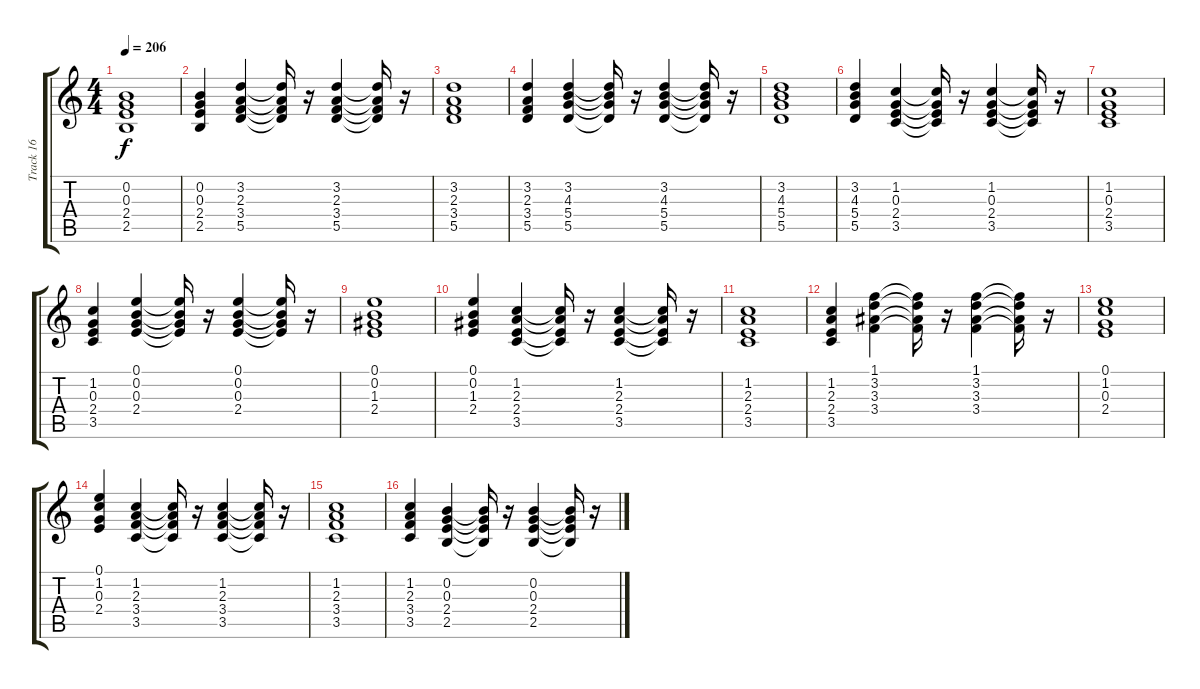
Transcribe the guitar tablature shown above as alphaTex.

\track ("Track 16" "Track 16") {instrument acousticguitarnylon}
\staff {score tabs}
\tuning (E4 B3 G3 D3 A2 E2) {hide}
\ts (4 4)
\tempo 206
\clef g2
\ks c
(0.2 0.3 2.4 2.5).1{dy f} |
(0.2 0.3 2.4 2.5).4 (3.2 2.3 3.4 5.5).4 (3.2{t} 2.3{t} 3.4{t} 5.5{t}).16 r.16 (3.2 2.3 3.4 5.5).4 (3.2{t} 2.3{t} 3.4{t} 5.5{t}).16 r.16 |
(3.2 2.3 3.4 5.5).1 |
(3.2 2.3 3.4 5.5).4 (3.2 4.3 5.4 5.5).4 (3.2{t} 4.3{t} 5.4{t} 5.5{t}).16 r.16 (3.2 4.3 5.4 5.5).4 (3.2{t} 4.3{t} 5.4{t} 5.5{t}).16 r.16 |
(3.2 4.3 5.4 5.5).1 |
(3.2 4.3 5.4 5.5).4 (1.2 0.3 2.4 3.5).4 (1.2{t} 0.3{t} 2.4{t} 3.5{t}).16 r.16 (1.2 0.3 2.4 3.5).4 (1.2{t} 0.3{t} 2.4{t} 3.5{t}).16 r.16 |
(1.2 0.3 2.4 3.5).1 |
(1.2 0.3 2.4 3.5).4 (0.1 0.2 0.3 2.4).4 (0.1{t} 0.2{t} 0.3{t} 2.4{t}).16 r.16 (0.1 0.2 0.3 2.4).4 (0.1{t} 0.2{t} 0.3{t} 2.4{t}).16 r.16 |
(0.1 0.2 1.3 2.4).1 |
(0.1 0.2 1.3 2.4).4 (1.2 2.3 2.4 3.5).4 (1.2{t} 2.3{t} 2.4{t} 3.5{t}).16 r.16 (1.2 2.3 2.4 3.5).4 (1.2{t} 2.3{t} 2.4{t} 3.5{t}).16 r.16 |
(1.2 2.3 2.4 3.5).1 |
(1.2 2.3 2.4 3.5).4 (1.1 3.2 3.3 3.4).4 (1.1{t} 3.2{t} 3.3{t} 3.4{t}).16 r.16 (1.1 3.2 3.3 3.4).4 (1.1{t} 3.2{t} 3.3{t} 3.4{t}).16 r.16 |
(0.1 1.2 0.3 2.4).1 |
(0.1 1.2 0.3 2.4).4 (1.2 2.3 3.4 3.5).4 (1.2{t} 2.3{t} 3.4{t} 3.5{t}).16 r.16 (1.2 2.3 3.4 3.5).4 (1.2{t} 2.3{t} 3.4{t} 3.5{t}).16 r.16 |
(1.2 2.3 3.4 3.5).1 |
(1.2 2.3 3.4 3.5).4 (0.2 0.3 2.4 2.5).4 (0.2{t} 0.3{t} 2.4{t} 2.5{t}).16 r.16 (0.2 0.3 2.4 2.5).4 (0.2{t} 0.3{t} 2.4{t} 2.5{t}).16 r.16
